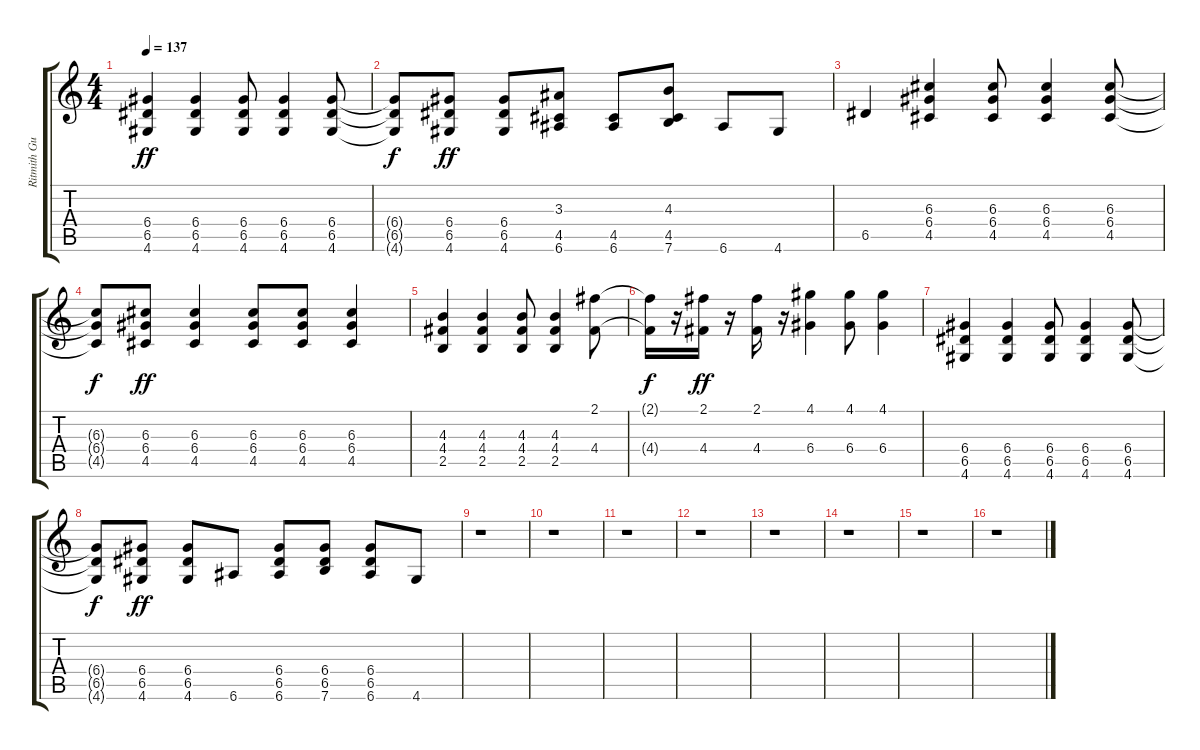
\track ("Ritmith Guitar !!" "Ritmith Gu") {instrument overdrivenguitar}
\staff {score tabs}
\tuning (E4 B3 G3 D3 A2 E2) {hide}
\ts (4 4)
\tempo 137
\clef g2
\ks c
(6.4 6.5 4.6).4{dy ff} (6.4 6.5 4.6).4 (6.4 6.5 4.6).8 (6.4 6.5 4.6).4 (6.4 6.5 4.6).8 |
(6.4{t} 6.5{t} 4.6{t}).8{dy f} (6.4 6.5 4.6).8{dy ff} (6.4 6.5 4.6).8 (3.3 4.5 6.6).8 (4.5 6.6).8 (4.3 4.5 7.6).8 6.6.8 4.6.8 |
6.5.4 (6.3 6.4 4.5).4 (6.3 6.4 4.5).8 (6.3 6.4 4.5).4 (6.3 6.4 4.5).8 |
(6.3{t} 6.4{t} 4.5{t}).8{dy f} (6.3 6.4 4.5).8{dy ff} (6.3 6.4 4.5).4 (6.3 6.4 4.5).8 (6.3 6.4 4.5).8 (6.3 6.4 4.5).4 |
(4.3 4.4 2.5).4 (4.3 4.4 2.5).4 (4.3 4.4 2.5).8 (4.3 4.4 2.5).4 (2.1 4.4).8 |
(2.1{t} 4.4{t}).16{dy f} r.16 (2.1 4.4).16{dy ff} r.16 (2.1 4.4).16 r.16 (4.1 6.4).4 (4.1 6.4).8 (4.1 6.4).4 |
(6.4 6.5 4.6).4 (6.4 6.5 4.6).4 (6.4 6.5 4.6).8 (6.4 6.5 4.6).4 (6.4 6.5 4.6).8 |
(6.4{t} 6.5{t} 4.6{t}).8{dy f} (6.4 6.5 4.6).8{dy ff} (6.4 6.5 4.6).8 6.6.8 (6.4 6.5 6.6).8 (6.4 6.5 7.6).8 (6.4 6.5 6.6).8 4.6.8 |
r.1 |
r.1 |
r.1 |
r.1 |
r.1 |
r.1 |
r.1 |
r.1
